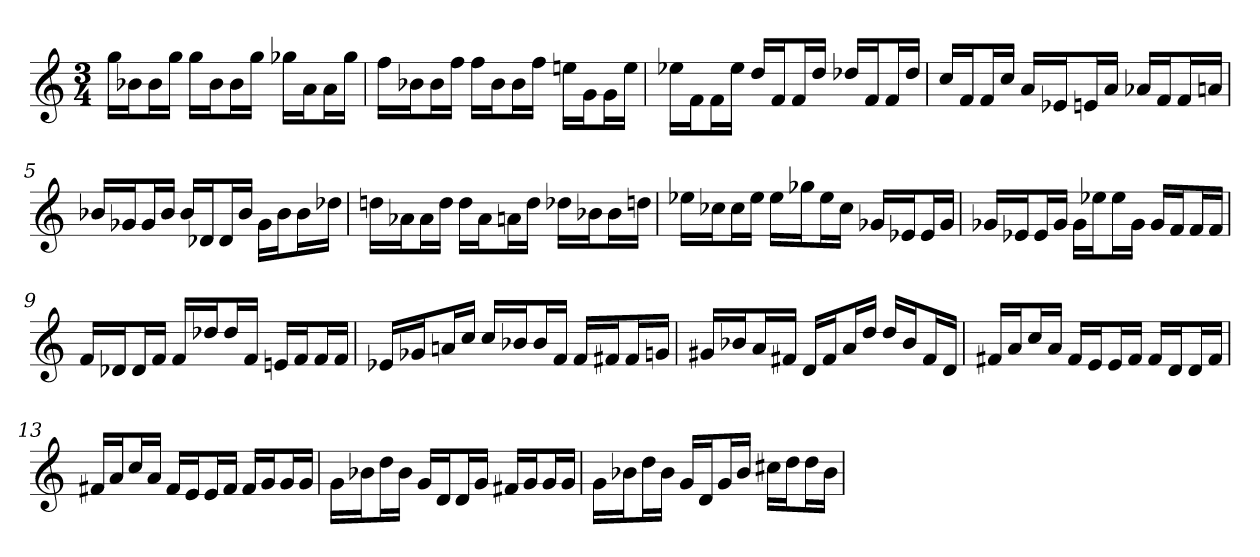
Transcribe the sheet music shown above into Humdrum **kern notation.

**kern
*part1
*staff1
*M3/4
=1
16ggLL
16b-XJ
16b-L
16ggJJ
16ggLL
16b-J
16b-L
16ggJJ
16gg-XLL
16aJ
16aL
16gg-JJ
=2
16ffLL
16b-XJ
16b-L
16ffJJ
16ffLL
16b-J
16b-L
16ffJJ
16eenLL
16gJ
16gL
16eeJJ
=3
16ee-XLL
16fJ
16fL
16ee-JJ
16ddLL
16fJ
16fL
16ddJJ
16dd-XLL
16fJ
16fL
16dd-JJ
=4
16ccLL
16fJ
16fL
16ccJJ
16aLL
16e-XJ
16enL
16aJJ
16a-XLL
16fJ
16fL
16anJJ
=5
16b-XLL
16g-XJ
16g-L
16b-JJ
16b-LL
16d-XJ
16d-L
16b-JJ
16g-LL
16b-J
16b-L
16dd-XJJ
=6
16ddnLL
16a-XJ
16a-L
16ddJJ
16ddLL
16a-J
16anL
16ddJJ
16dd-XLL
16b-XJ
16b-L
16ddnJJ
=7
16ee-XLL
16cc-XJ
16cc-L
16ee-JJ
16ee-LL
16gg-XJ
16ee-L
16cc-JJ
16g-XLL
16e-XJ
16e-L
16g-JJ
=8
16g-XLL
16e-XJ
16e-L
16g-JJ
16g-LL
16ee-XJ
16ee-L
16g-JJ
16g-LL
16fJ
16fL
16fJJ
=9
16fLL
16d-XJ
16d-L
16fJJ
16fLL
16dd-XJ
16dd-L
16fJJ
16enLL
16fJ
16fL
16fJJ
=10
16e-XLL
16g-XJ
16anL
16ccJJ
16ccLL
16b-XJ
16b-L
16fJJ
16fLL
16f#XJ
16f#L
16gnJJ
=11
16g#XLL
16b-XJ
16aL
16f#XJJ
16dLL
16f#J
16aL
16ddJJ
16ddLL
16b-J
16f#L
16dJJ
=12
16f#XLL
16aJ
16ccL
16aJJ
16f#LL
16eJ
16eL
16f#JJ
16f#LL
16dJ
16dL
16f#JJ
=13
16f#XLL
16aJ
16ccL
16aJJ
16f#LL
16eJ
16eL
16f#JJ
16f#LL
16gJ
16gL
16gJJ
=14
16gLL
16b-XJ
16ddL
16b-JJ
16gLL
16dJ
16dL
16gJJ
16f#XLL
16gJ
16gL
16gJJ
=15
16gLL
16b-XJ
16ddL
16b-JJ
16gLL
16dJ
16gL
16b-JJ
16cc#XLL
16ddJ
16ddL
16b-JJ
=
*-
